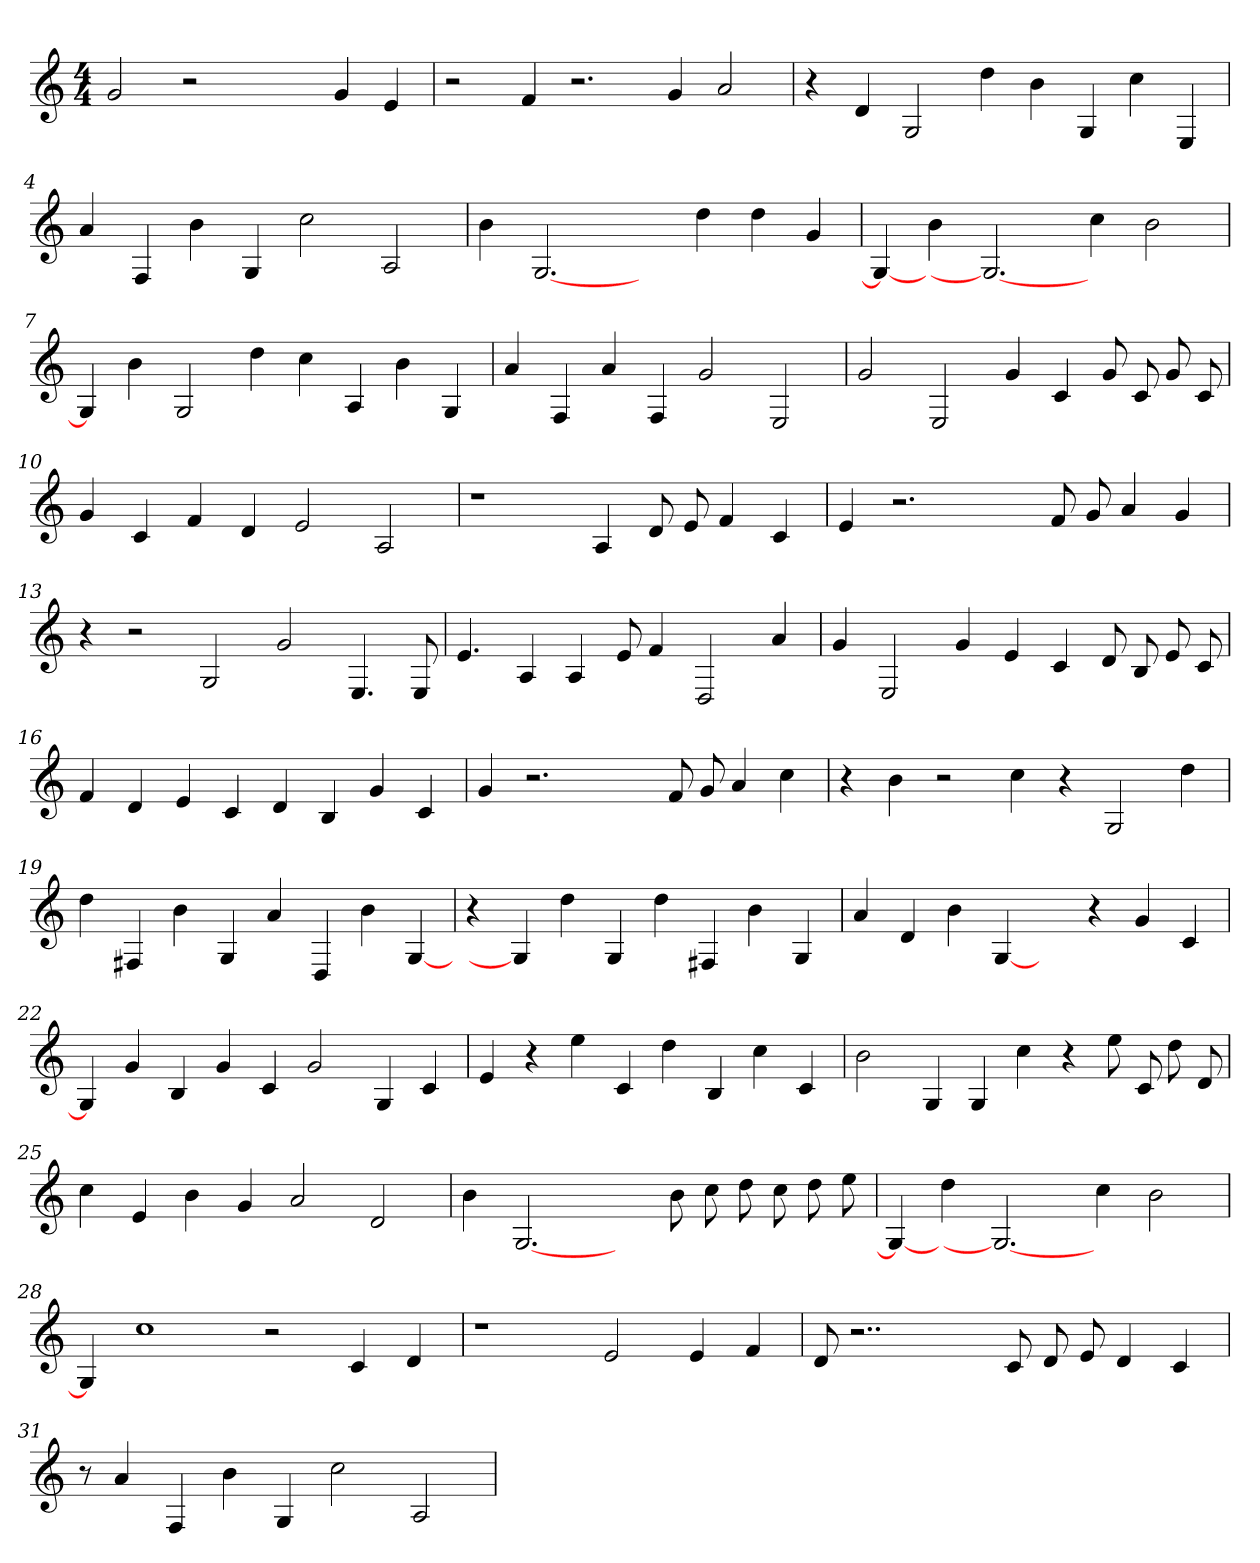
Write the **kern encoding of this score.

**kern
*part1
*staff1
*clefG2
*M4/4
=1
2g
2r
2ryy
4g
4e
=2
2r
4f
2.r
4g
2a
=3
4r
4d
2G
4dd
4b
4G
4cc
4E
=4
4a
4F
4b
4G
2cc
2A
=5
4b
[2.G
4ryy
4dd
4dd
4g
=6
4G_
4b
2.G_
4cc
2b
=7
4G]
4b
2G
4dd
4cc
4A
4b
4G
=8
4a
4F
4a
4F
2g
2E
=9
2g
2E
4g
4c
8g
8c
8g
8c
=10
4g
4c
4f
4d
2e
2A
=11
1r
4A
8d
8e
4f
4c
=12
4e
2.r
4ryy
8f
8g
4a
4g
=13
4r
2r
2G
2g
4.E
8E
=14
4.e
4A
4A
8e
4f
2D
4a
=15
4g
2E
4g
4e
4c
8d
8B
8e
8c
=16
4f
4d
4e
4c
4d
4B
4g
4c
=17
4g
2.r
4ryy
8f
8g
4a
4cc
=18
4r
4b
2r
4cc
4r
2G
4dd
=19
4dd
4F#X
4b
4G
4a
4D
4b
[4G
=20
4r
4G]
4dd
4G
4dd
4F#X
4b
4G
=21
4a
4d
4b
[4G
4ryy
4r
4g
4c
=22
4G]
4g
4B
4g
4c
2g
4G
4c
=23
4e
4r
4ee
4c
4dd
4B
4cc
4c
=24
2b
4G
4G
4cc
4r
8ee
8c
8dd
8d
=25
4cc
4e
4b
4g
2a
2d
=26
4b
[2.G
4ryy
8b
8cc
8dd
8cc
8dd
8ee
=27
4G_
4dd
2.G_
4cc
2b
=28
4G]
1cc
2r
4c
4d
=29
1r
2e
4e
4f
=30
8d
2..r
8ryy
8c
8d
8e
4d
4c
=31
8r
4a
4F
4b
4G
2cc
2A
=
*-
